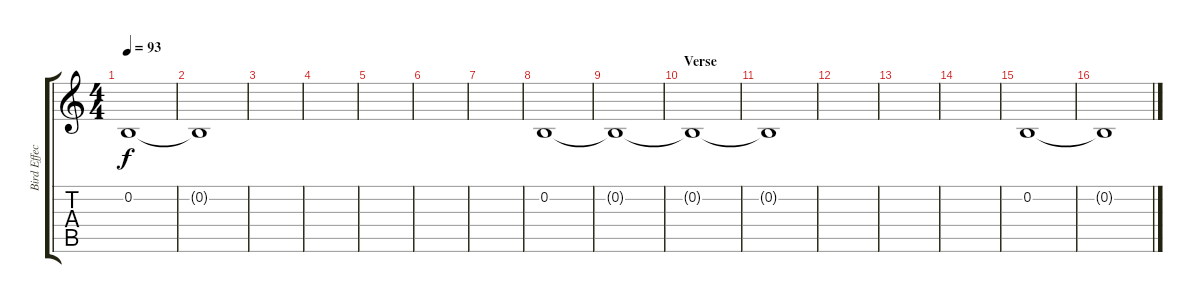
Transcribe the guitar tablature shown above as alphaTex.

\track ("Bird Effect" "Bird Effec") {instrument birdtweet}
\staff {score tabs}
\tuning (E4 B3 G3 D3 A2 E2) {hide}
\ts (4 4)
\tempo 93
\clef g2
\ks c
0.2{t}.1{dy f} |
0.2{t}.1 |
|
|
|
|
|
0.2.1 |
0.2{t}.1 |
\section ("" "Verse")
0.2{t}.1 |
0.2{t}.1 |
|
|
|
0.2.1 |
0.2{t}.1
